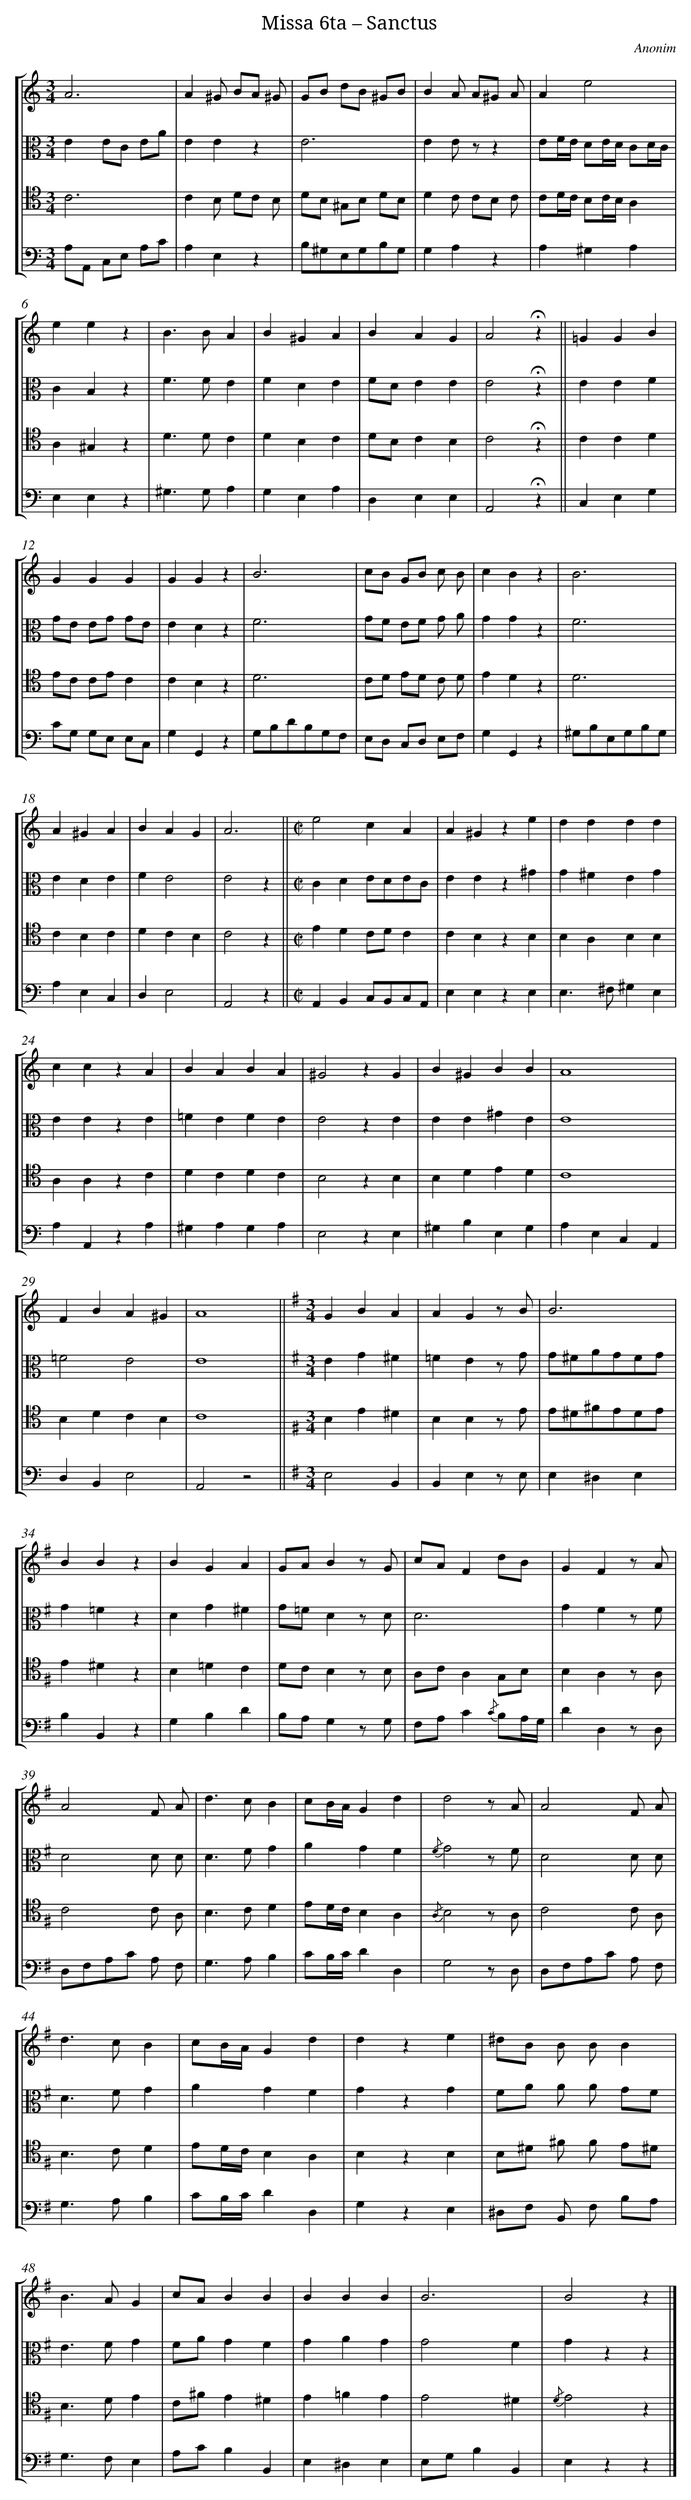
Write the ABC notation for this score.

X:1
T: Missa 6ta – Sanctus
C: Anonim
L: 1/4
M: 3/4
%%staves [1 2 3 4]
V: 1
V: 2 clef=alto
V: 3 clef=tenor
V: 4 clef=bass
K: C
[V:1] A3 |
[V:2] EE/C/ E/A/ |
[V:3] C3 |
[V:4] A,/A,,/ C,/E,/ A,/C/ |
[V:1] A^G/ B/A/ ^G/ |
[V:2] EEz |
[V:3] CB,/ D/C/ B,/ |
[V:4] A,E,z |
[V:1] G/B/ d/B/ ^G/B/ |
[V:2] E3 |
[V:3] D/B,/ ^G,/B,/ D/B,/ |
[V:4] B,/^G,/E,/G,/B,/G,/ |
[V:1] BA/ A/^G/ A/ |
[V:2] EE/ z/z |
[V:3] DC/ C/B,/ C/ |
[V:4] G,A,z |
[V:1] Ae2 |
[V:2] E/F//E// D/E//D// C/D//C// |
[V:3] C/D//C// B,/C//B,//A, |
[V:4] A,^G,A, |
[V:1] eez |
[V:2] CB,z |
[V:3] A,^G,z |
[V:4] E,E,z |
[V:1] B>BA |
[V:2] F>FE |
[V:3] D>DC |
[V:4] ^G,>G,A, |
[V:1] B^GA |
[V:2] FDE |
[V:3] DB,C |
[V:4] G,E,A, |
[V:1] BAG |
[V:2] F/D/EE |
[V:3] D/B,/CB, |
[V:4] D,E,E, |
[V:1] A2!fermata!z ||
[V:2] E2!fermata!z ||
[V:3] C2!fermata!z ||
[V:4] A,,2!fermata!z ||
[V:1] =GGB |
[V:2] EEF |
[V:3] CCD |
[V:4] C,E,G, |
[V:1] GGG |
[V:2] G/E/ E/G/ G/E/ |
[V:3] E/C/ C/E/C |
[V:4] C/G,/ G,/E,/ E,/C,/ |
[V:1] GGz |
[V:2] EDz |
[V:3] CB,z |
[V:4] G,G,,z |
[V:1] B3 |
[V:2] F3 |
[V:3] D3 |
[V:4] G,/B,/D/B,/G,/F,/ |
[V:1] c/B/ G/B/ c/ B/ |
[V:2] G/F/ E/F/ G/ A/ |
[V:3] C/D/ E/D/ C/ D/ |
[V:4] E,/D,/ C,/D,/ E,/F,/ |
[V:1] cBz |
[V:2] GGz |
[V:3] EDz |
[V:4] G,G,,z |
[V:1] B3 |
[V:2] F3 |
[V:3] D3 |
[V:4] ^G,/B,/E,/G,/B,/G,/ |
[V:1] A^GA |
[V:2] EDE |
[V:3] CB,C |
[V:4] A,E,C, |
[V:1] BAG |
[V:2] FE2 |
[V:3] DCB, |
[V:4] D,E,2 |
[V:1] A3 ||
[V:2] E2z ||
[V:3] C2z ||
[V:4] A,,2z ||
[V:1] [M:C|]e2cA |
[V:2] [M:C|]CDE/D/E/C/ |
[V:3] [M:C|]EDC/D/C |
[V:4] [M:C|]A,,B,,C,/B,,/C,/A,,/ |
[V:1] A^Gze |
[V:2] EEz^G |
[V:3] CB,zB, |
[V:4] E,E,zE, |
[V:1] dddd |
[V:2] G^FEG |
[V:3] B,A,B,B, |
[V:4] E,>^F,^G,E, |
[V:1] cczA |
[V:2] EEzE |
[V:3] A,A,zC |
[V:4] A,A,,zA, |
[V:1] BABA |
[V:2] =FEFE |
[V:3] DCDC |
[V:4] ^G,A,G,A, |
[V:1] ^G2zG |
[V:2] E2zE |
[V:3] B,2zB, |
[V:4] E,2zE, |
[V:1] B^GBB |
[V:2] EE^GE |
[V:3] B,DED |
[V:4] ^G,B,E,G, |
[V:1] A4 |
[V:2] E4 |
[V:3] C4 |
[V:4] A,E,C,A,, |
[V:1] FBA^G |
[V:2] =F2E2 |
[V:3] B,DCB, |
[V:4] D,B,,E,2 |
[V:1] A4 ||
[V:2] E4 ||
[V:3] C4 ||
[V:4] A,,2z2 ||
[V:1]  [K:G] [M:3/4]GBA |
[V:2]  [K:G] [M:3/4]EG^F |
[V:3]  [K:G] [M:3/4]B,E^D |
[V:4]  [K:G] [M:3/4]E,2B,, |
[V:1] AGz/ B/ |
[V:2] =FEz/ G/ |
[V:3] B,B,z/ E/ |
[V:4] B,,E,z/ E,/ |
[V:1] B3 |
[V:2] G/^F/A/G/F/G/ |
[V:3] E/^D/^F/E/D/E/ |
[V:4] E,^D,E, |
[V:1] BBz |
[V:2] G=Fz |
[V:3] E^Dz |
[V:4] B,B,,z |
[V:1] BGA |
[V:2] DG^F |
[V:3] B,=DC |
[V:4] G,B,D |
[V:1] G/A/Bz/ G/ |
[V:2] G/=F/Dz/ D/ |
[V:3] D/C/B,z/ B,/ |
[V:4] B,/A,/G,z/ G,/ |
[V:1] c/A/Fd/B/ |
[V:2] D3 |
[V:3] A,/C/A,G,/B,/ |
[V:4] F,/A,/C{/C} B,/A,//G,// |
[V:1] GFz/ A/ |
[V:2] GFz/ F/ |
[V:3] B,A,z/ A,/ |
[V:4] DD,z/ D,/ |
[V:1] A2F/ A/ |
[V:2] D2D/ D/ |
[V:3] C2C/ A,/ |
[V:4] D,/F,/A,/C/ A,/ F,/ |
[V:1] d>cB |
[V:2] D>FG |
[V:3] B,>CD |
[V:4] G,>A,B, |
[V:1] c/B//A//Gd |
[V:2] AGF |
[V:3] E/D//C//B,A, |
[V:4] C/B,//C//DD, |
[V:1] d2z/ A/ |
[V:2] {/F}G2z/ F/ |
[V:3] {/A,}B,2z/ A,/ |
[V:4] G,2z/ D,/ |
[V:1] A2F/ A/ |
[V:2] D2D/ D/ |
[V:3] C2C/ A,/ |
[V:4] D,/F,/A,/C/ A,/ F,/ |
[V:1] d>cB |
[V:2] D>FG |
[V:3] B,>CD |
[V:4] G,>A,B, |
[V:1] c/B//A//Gd |
[V:2] AGF |
[V:3] E/D//C//B,A, |
[V:4] C/B,//C//DD, |
[V:1] dze |
[V:2] GzG |
[V:3] B,zB, |
[V:4] G,zE, |
[V:1] ^d/B/ B/ B/B |
[V:2] F/A/ A/ A/ G/F/ |
[V:3] B,/^D/ ^F/ F/ E/^D/ |
[V:4] ^D,/F,/ B,,/ F,/ B,/A,/ |
[V:1] B>AG |
[V:2] E>FG |
[V:3] B,>DE |
[V:4] G,>F,E, |
[V:1] c/A/BB |
[V:2] F/A/GF |
[V:3] C/^F/E^D |
[V:4] A,/C/B,B,, |
[V:1] BBB |
[V:2] GAG |
[V:3] E=FE |
[V:4] E,^D,E, |
[V:1] B3 |
[V:2] G2F |
[V:3] E2^D |
[V:4] E,/G,/B,B,, |
[V:1] B2z |]
[V:2] Gzz |]
[V:3] {/D}E2z |]
[V:4] E,zz |]
